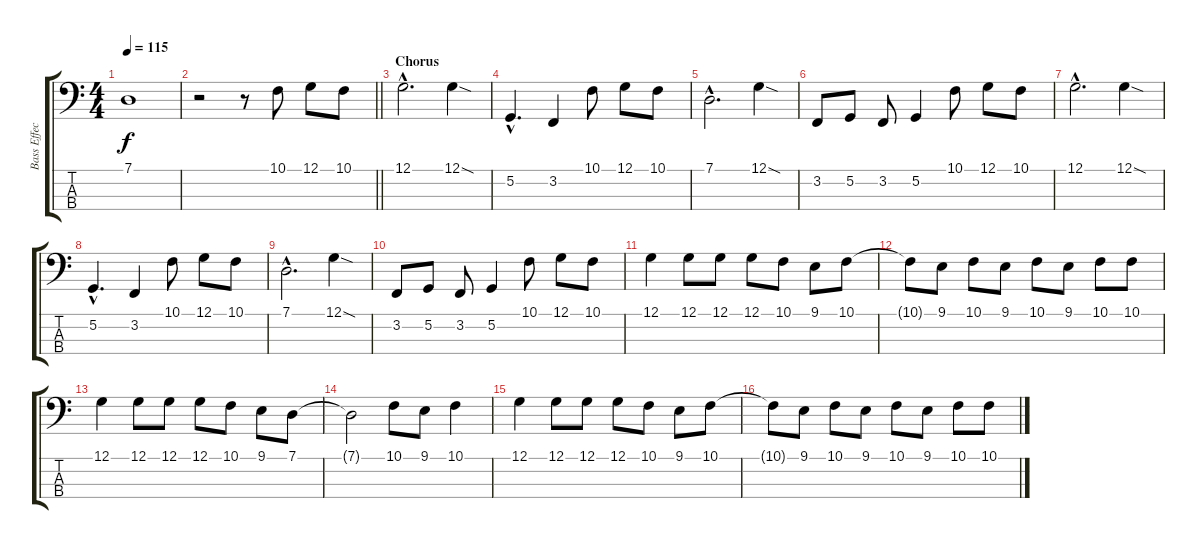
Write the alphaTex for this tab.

\track ("Bass Effect 2" "Bass Effec") {instrument lead5charang}
\staff {score tabs}
\tuning (G2 D2 A1 E1) {hide}
\ts (4 4)
\tempo 115
\clef f4
\ks c
7.1.1{dy f} |
\barLineRight lightlight
r.2 r.8 10.1.8 12.1.8 10.1.8 |
\section ("" "Chorus")
12.1{hac}.2{d} 12.1{sod}.4 |
5.2{hac}.4{d} 3.2.4 10.1.8 12.1.8 10.1.8 |
7.1{hac}.2{d} 12.1{sod}.4 |
3.2.8 5.2.8 3.2.8 5.2.4 10.1.8 12.1.8 10.1.8 |
12.1{hac}.2{d} 12.1{sod}.4 |
5.2{hac}.4{d} 3.2.4 10.1.8 12.1.8 10.1.8 |
7.1{hac}.2{d} 12.1{sod}.4 |
3.2.8 5.2.8 3.2.8 5.2.4 10.1.8 12.1.8 10.1.8 |
12.1.4 12.1.8 12.1.8 12.1.8 10.1.8 9.1.8 10.1.8 |
10.1{t}.8 9.1.8 10.1.8 9.1.8 10.1.8 9.1.8 10.1.8 10.1.8 |
12.1.4 12.1.8 12.1.8 12.1.8 10.1.8 9.1.8 7.1.8 |
7.1{t}.2 10.1.8 9.1.8 10.1.4 |
12.1.4 12.1.8 12.1.8 12.1.8 10.1.8 9.1.8 10.1.8 |
10.1{t}.8 9.1.8 10.1.8 9.1.8 10.1.8 9.1.8 10.1.8 10.1.8
